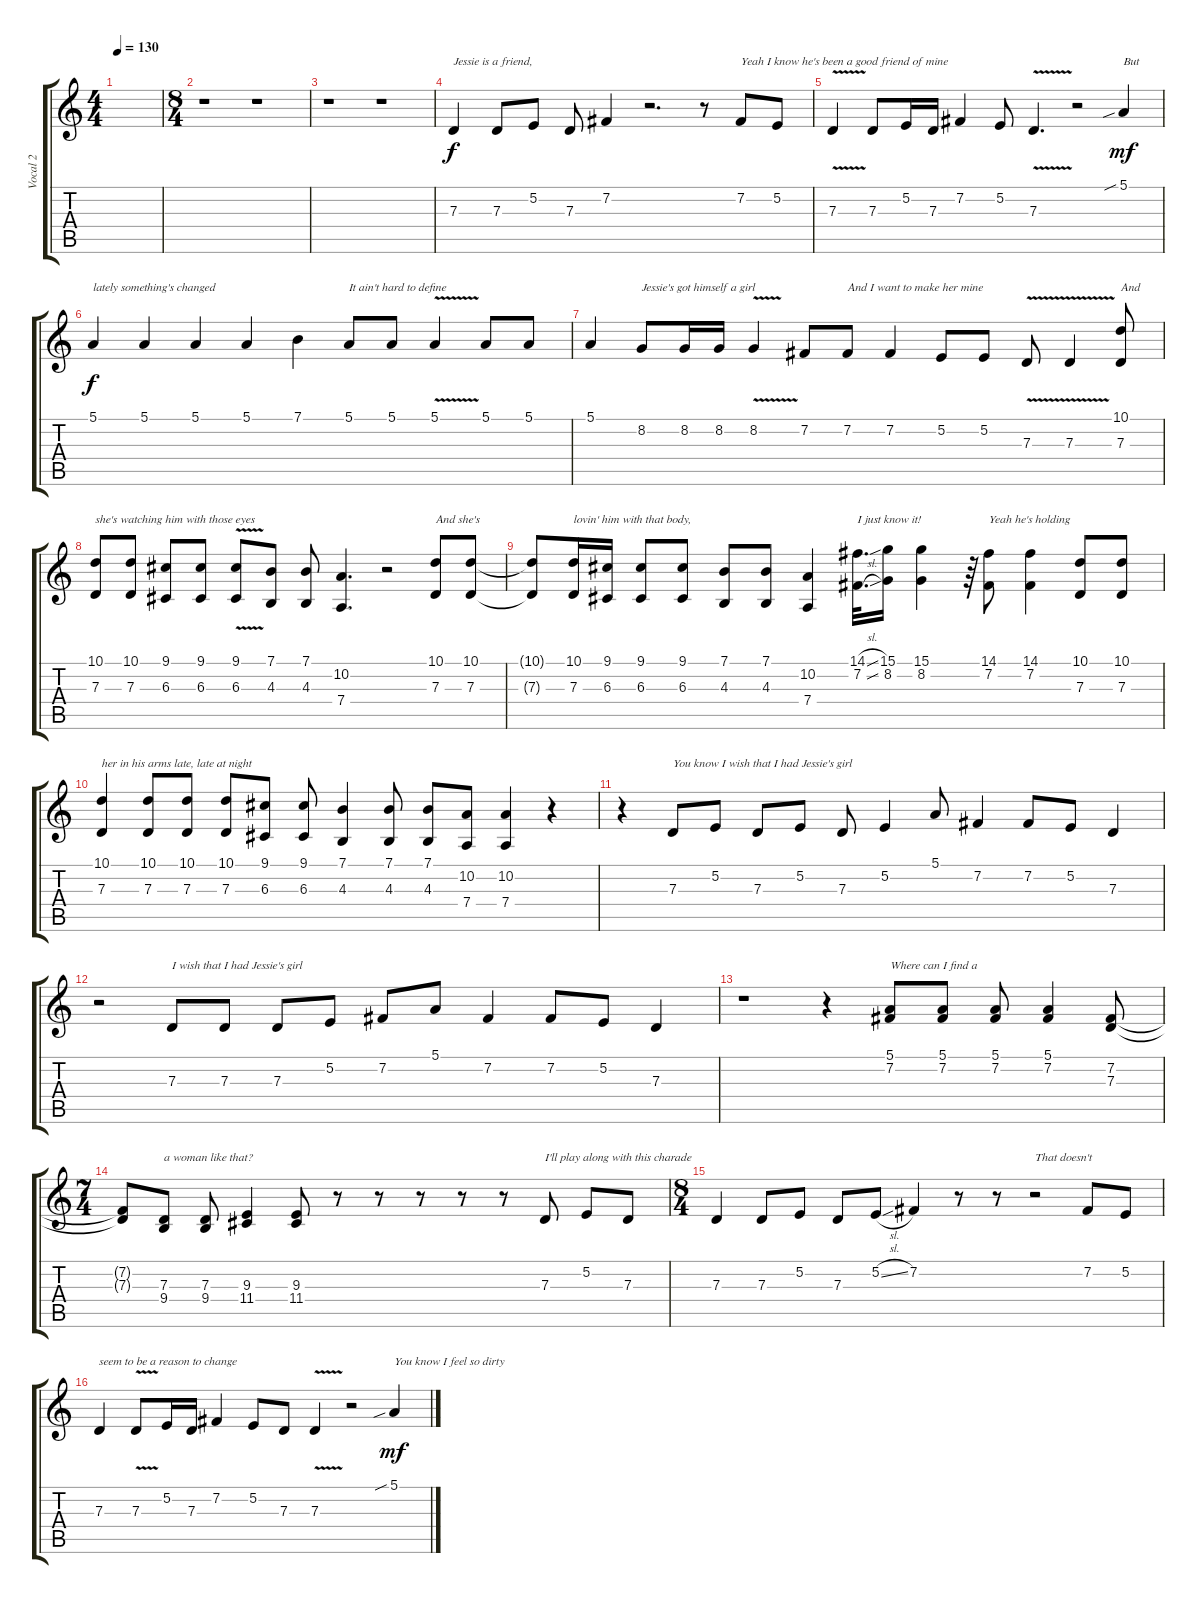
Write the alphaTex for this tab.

\track ("Vocal 2" "Vocal 2") {instrument lead2sawtooth}
\staff {score tabs}
\tuning (E4 B3 G3 D3 A2 E2) {hide}
\ts (4 4)
\tempo 130
\clef g2
\ks c
|
\ts (8 4)
r.1 r.1 |
r.1 r.1 |
7.3.4{txt "Jessie is a friend, "} 7.3.8 5.2.8 7.3.8 7.2.4 r.2{d} r.8 7.2.8{txt "Yeah I know he's been a good friend of mine "} 5.2.8 |
7.3{v}.4 7.3.8 5.2.16 7.3.16 7.2.4 5.2.8 7.3{v}.4{d} r.2 5.1{sib}.4{txt "But" dy mf} |
5.1.4{txt "lately something's changed " dy f} 5.1.4 5.1.4 5.1.4 7.1.4 5.1.8{txt "It ain't hard to define "} 5.1.8 5.1{v}.4 5.1.8 5.1.8 |
5.1.4 8.2.8{txt "Jessie's got himself a girl "} 8.2.16 8.2.16 8.2{v}.4 7.2.8 7.2.8{txt "And I want to make her mine "} 7.2.4 5.2.8 5.2.8 7.3{v}.8 7.3{v}.4 (10.1 7.3).8{txt "And"} |
(10.1 7.3).8{txt "she's watching him with those eyes "} (10.1 7.3).8 (9.1 6.3).8 (9.1 6.3).8 (9.1 6.3{v}).8 (7.1 4.3).8 (7.1 4.3).8 (10.2 7.4).4{d} r.2 (10.1 7.3).8{txt "And she's "} (10.1 7.3).8 |
(10.1{t} 7.3{t}).8 (10.1 7.3).16{txt "lovin' him with that body, "} (9.1 6.3).16 (9.1 6.3).8 (9.1 6.3).8 (7.1 4.3).8 (7.1 4.3).8 (10.2 7.4).4 (14.1{sl} 7.2{sl}).32{d txt "I just know it! "} (15.1 8.2).16 (15.1 8.2).4 r.64 (14.1 7.2).8{txt "Yeah he's holding "} (14.1 7.2).4 (10.1 7.3).8 (10.1 7.3).8 |
(10.1 7.3).4{txt "her in his arms late, late at night"} (10.1 7.3).8 (10.1 7.3).8 (10.1 7.3).8 (9.1 6.3).8 (9.1 6.3).8 (7.1 4.3).4 (7.1 4.3).8 (7.1 4.3).8 (10.2 7.4).8 (10.2 7.4).4 r.4 |
r.4 7.3.8{txt "You know I wish that I had Jessie's girl "} 5.2.8 7.3.8 5.2.8 7.3.8 5.2.4 5.1.8 7.2.4 7.2.8 5.2.8 7.3.4 |
r.2 7.3.8{txt "I wish that I had Jessie's girl "} 7.3.8 7.3.8 5.2.8 7.2.8 5.1.8 7.2.4 7.2.8 5.2.8 7.3.4 |
r.1 r.4 (5.1 7.2).8{txt "Where can I find a "} (5.1 7.2).8 (5.1 7.2).8 (5.1 7.2).4 (7.2 7.3).8 |
\ts (7 4)
(7.2{t} 7.3{t}).8 (7.3 9.4).8{txt "a woman like that?"} (7.3 9.4).8 (9.3 11.4).4 (9.3 11.4).8 r.8 r.8 r.8 r.8 r.8 7.3.8{txt "I'll play along with this charade "} 5.2.8 7.3.8 |
\ts (8 4)
7.3.4 7.3.8 5.2.8 7.3.8 5.2{sl}.8 7.2.4 r.8 r.8 r.2{txt "That doesn't "} 7.2.8 5.2.8 |
7.3.4{txt "seem to be a reason to change "} 7.3{v}.8 5.2.16 7.3.16 7.2.4 5.2.8 7.3.8 7.3{v}.4 r.2 5.1{sib}.4{txt "You know I feel so dirty " dy mf}
